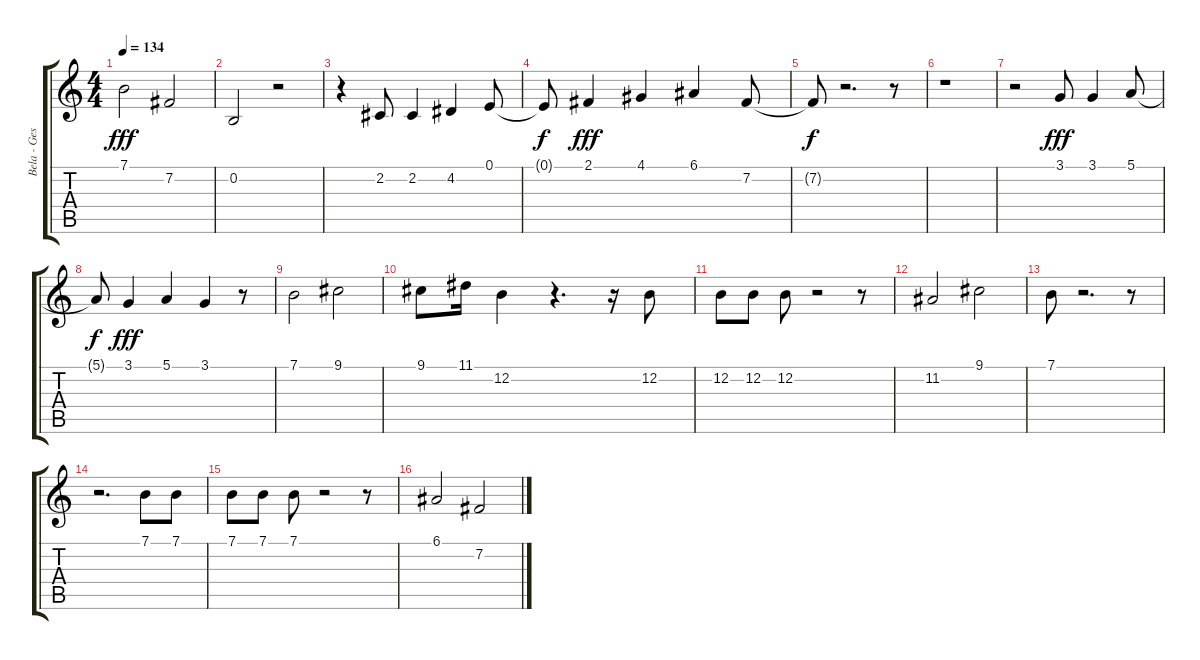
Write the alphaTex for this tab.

\track ("Bela - Gesang " "Bela - Ges") {instrument tenorsax}
\staff {score tabs}
\tuning (E4 B3 G3 D3 A2 E2) {hide}
\ts (4 4)
\tempo 134
\clef g2
\ks c
7.1.2{dy fff} 7.2.2 |
0.2.2 r.2 |
r.4 2.2.8 2.2.4 4.2.4 0.1.8 |
0.1{t}.8{dy f} 2.1.4{dy fff} 4.1.4 6.1.4 7.2.8 |
7.2{t}.8{dy f} r.2{d} r.8 |
r.1 |
r.2 3.1.8{dy fff} 3.1.4 5.1.8 |
5.1{t}.8{dy f} 3.1.4{dy fff} 5.1.4 3.1.4 r.8 |
7.1.2 9.1.2 |
9.1.8 11.1.16 12.2.4 r.4{d} r.16 12.2.8 |
12.2.8 12.2.8 12.2.8 r.2 r.8 |
11.2.2 9.1.2 |
7.1.8 r.2{d} r.8 |
r.2{d} 7.1.8 7.1.8 |
7.1.8 7.1.8 7.1.8 r.2 r.8 |
6.1.2 7.2.2
